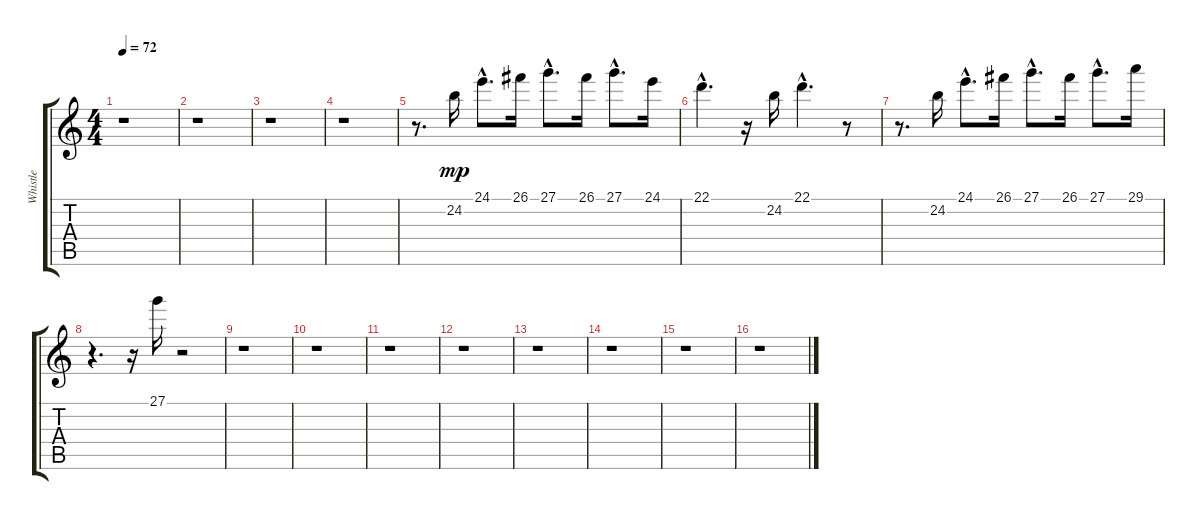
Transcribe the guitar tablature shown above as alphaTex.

\track ("Whistle" "Whistle") {instrument whistle}
\staff {score tabs}
\tuning (E4 B3 G3 D3 A2 E2) {hide}
\ts (4 4)
\tempo 72
\clef g2
\ks c
r.1{dy mp instrument whistle} |
r.1 |
r.1 |
r.1 |
r.8{d} 24.2.16 24.1{hac}.8{d} 26.1.16 27.1{hac}.8{d} 26.1.16 27.1{hac}.8{d} 24.1.16 |
22.1{hac}.4{d} r.16 24.2.16 22.1{hac}.4{d} r.8 |
r.8{d} 24.2.16 24.1{hac}.8{d} 26.1.16 27.1{hac}.8{d} 26.1.16 27.1{hac}.8{d} 29.1.16 |
r.4{d} r.16 27.1.16 r.2 |
r.1 |
r.1 |
r.1 |
r.1 |
r.1 |
r.1 |
r.1 |
r.1
